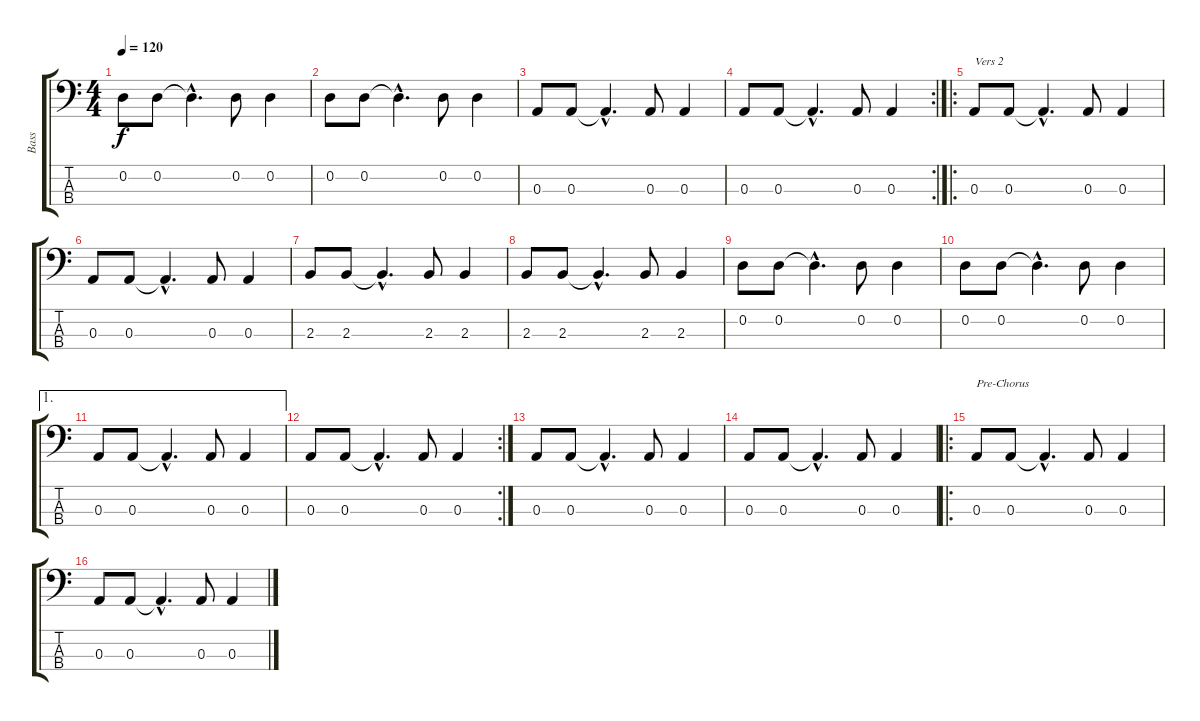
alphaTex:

\track ("Bass" "Bass") {instrument electricbassfinger}
\staff {score tabs}
\tuning (G2 D2 A1 E1) {hide}
\ts (4 4)
\tempo 120
\clef f4
\ks c
0.2.8{dy f} 0.2.8 0.2{hac t}.4{d} 0.2.8 0.2.4 |
0.2.8 0.2.8 0.2{hac t}.4{d} 0.2.8 0.2.4 |
0.3.8 0.3.8 0.3{hac t}.4{d} 0.3.8 0.3.4 |
\rc 2
0.3.8 0.3.8 0.3{hac t}.4{d} 0.3.8 0.3.4 |
\ro
0.3.8{txt "Vers 2"} 0.3.8 0.3{hac t}.4{d} 0.3.8 0.3.4 |
0.3.8 0.3.8 0.3{hac t}.4{d} 0.3.8 0.3.4 |
2.3.8 2.3.8 2.3{hac t}.4{d} 2.3.8 2.3.4 |
2.3.8 2.3.8 2.3{hac t}.4{d} 2.3.8 2.3.4 |
0.2.8 0.2.8 0.2{hac t}.4{d} 0.2.8 0.2.4 |
0.2.8 0.2.8 0.2{hac t}.4{d} 0.2.8 0.2.4 |
\ae 1
0.3.8 0.3.8 0.3{hac t}.4{d} 0.3.8 0.3.4 |
\rc 2
0.3.8 0.3.8 0.3{hac t}.4{d} 0.3.8 0.3.4 |
0.3.8 0.3.8 0.3{hac t}.4{d} 0.3.8 0.3.4 |
0.3.8 0.3.8 0.3{hac t}.4{d} 0.3.8 0.3.4 |
\ro
0.3.8{txt "Pre-Chorus"} 0.3.8 0.3{hac t}.4{d} 0.3.8 0.3.4 |
0.3.8 0.3.8 0.3{hac t}.4{d} 0.3.8 0.3.4
